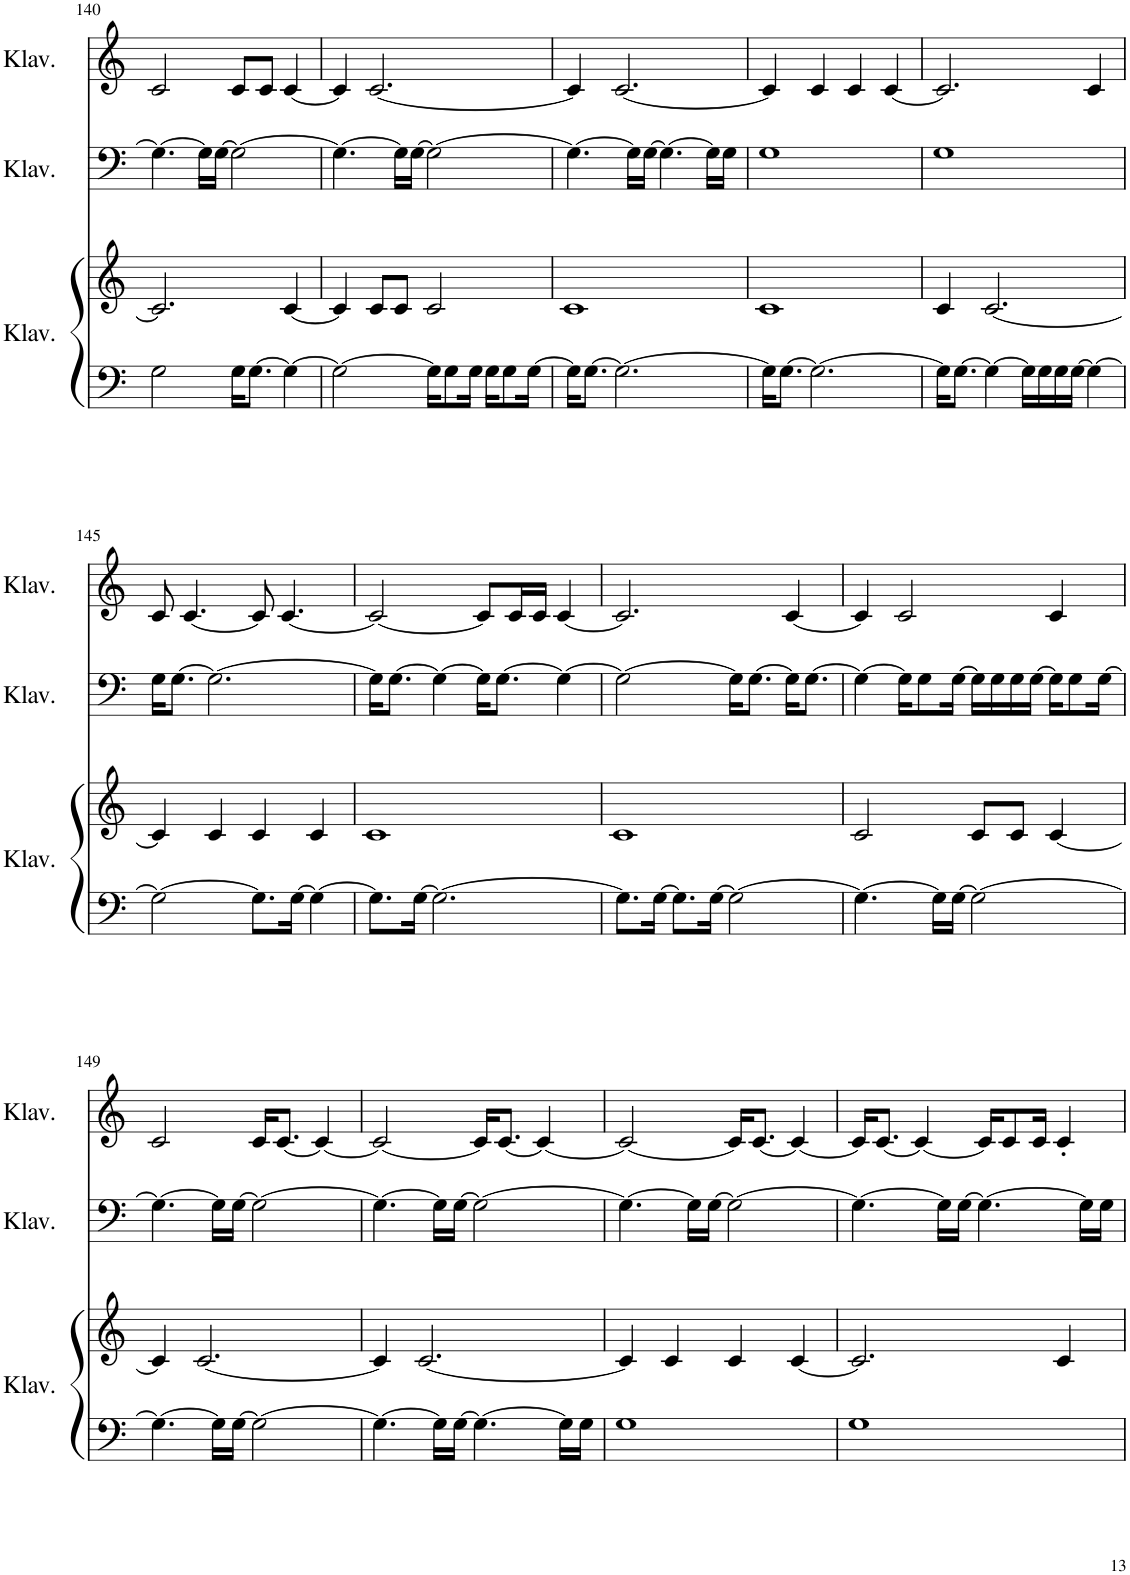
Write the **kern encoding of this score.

**kern	**kern	**kern	**kern
*part3	*part3	*part2	*part1
*staff4	*staff3	*staff2	*staff1
*I"Klavier	*	*I"Klavier	*I"Klavier
*I'Klav.	*	*I'Klav.	*I'Klav.
!!LO:PB:g=z
*clefF4	*clefG2	*clefF4	*clefG2
*k[]	*k[]	*k[]	*k[]
*M4/4	*M4/4	*M4/4	*M4/4
=140	=140	=140	=140
2G\	2.c/]	4.G\_	2c/
.	.	16G\LL]	.
.	.	[16G\JJ	.
16G\KL	.	2G\_	8c/L
[8.G\J	.	.	.
.	.	.	8c/J
4G\_	[4c/	.	[4c/
=141	=141	=141	=141
2G\_	4c/]	4.G\_	4c/]
.	8c/L	.	[2.c/
.	8c/J	16G\LL]	.
.	.	[16G\JJ	.
16G\KL]	2c/	2G\_	.
8G\	.	.	.
16G\Jk	.	.	.
16G\KL	.	.	.
8G\	.	.	.
[16G\Jk	.	.	.
=142	=142	=142	=142
16G\KL]	1c	4.G\_	4c/]
[8.G\J	.	.	.
2.G\_	.	.	[2.c/
.	.	16G\LL]	.
.	.	[16G\JJ	.
.	.	4.G\_	.
.	.	16G\LL]	.
.	.	16G\JJ	.
=143	=143	=143	=143
16G\KL]	1c	1G	4c/]
[8.G\J	.	.	.
2.G\_	.	.	4c/
.	.	.	4c/
.	.	.	[4c/
=144	=144	=144	=144
16G\KL]	4c/	1G	2.c/]
[8.G\J	.	.	.
4G\_	[2.c/	.	.
16G\LL]	.	.	.
16G\	.	.	.
16G\	.	.	.
[16G\JJ	.	.	.
4G\_	.	.	4c/
!!LO:LB:g=z
=145	=145	=145	=145
2G\_	4c/]	16G\KL	8c/
.	.	[8.G\J	.
.	.	.	[4.c/
.	4c/	2.G\_	.
8.G\L]	4c/	.	8c/]
.	.	.	[4.c/
[16G\Jk	.	.	.
4G\_	4c/	.	.
=146	=146	=146	=146
8.G\L]	1c	16G\KL]	2c/_
.	.	[8.G\J	.
[16G\Jk	.	.	.
2.G\_	.	4G\_	.
.	.	16G\KL]	8c/L]
.	.	[8.G\J	.
.	.	.	16c/L
.	.	.	16c/JJ
.	.	4G\_	[4c/
=147	=147	=147	=147
8.G\L]	1c	2G\_	2.c/]
[16G\Jk	.	.	.
8.G\L]	.	.	.
[16G\Jk	.	.	.
2G\_	.	16G\KL]	.
.	.	[8.G\J	.
.	.	16G\KL]	[4c/
.	.	[8.G\J	.
=148	=148	=148	=148
4.G\_	2c/	4G\_	4c/]
.	.	16G\KL]	2c/
.	.	8G\	.
16G\LL]	.	.	.
[16G\JJ	.	[16G\Jk	.
2G\_	8c/L	16G\LL]	.
.	.	16G\	.
.	8c/J	16G\	.
.	.	[16G\JJ	.
.	[4c/	16G\KL]	4c/
.	.	8G\	.
.	.	[16G\Jk	.
!!LO:LB:g=z
=149	=149	=149	=149
4.G\_	4c/]	4.G\_	2c/
.	[2.c/	.	.
16G\LL]	.	16G\LL]	.
[16G\JJ	.	[16G\JJ	.
2G\_	.	2G\_	16c/KL
.	.	.	[8.c/J
.	.	.	4c/_
=150	=150	=150	=150
4.G\_	4c/]	4.G\_	2c/_
.	[2.c/	.	.
16G\LL]	.	16G\LL]	.
[16G\JJ	.	[16G\JJ	.
4.G\_	.	2G\_	16c/KL]
.	.	.	[8.c/J
.	.	.	4c/_
16G\LL]	.	.	.
16G\JJ	.	.	.
=151	=151	=151	=151
1G	4c/]	4.G\_	2c/_
.	4c/	.	.
.	.	16G\LL]	.
.	.	[16G\JJ	.
.	4c/	2G\_	16c/KL]
.	.	.	[8.c/J
.	[4c/	.	4c/_
=152	=152	=152	=152
1G	2.c/]	4.G\_	16c/KL]
.	.	.	[8.c/J
.	.	.	4c/_
.	.	16G\LL]	.
.	.	[16G\JJ	.
.	.	4.G\_	16c/KL]
.	.	.	8c/
.	.	.	16c/Jk
.	4c/	.	4c'/
.	.	16G\LL]	.
.	.	16G\JJ	.
=	=	=	=
*-	*-	*-	*-
